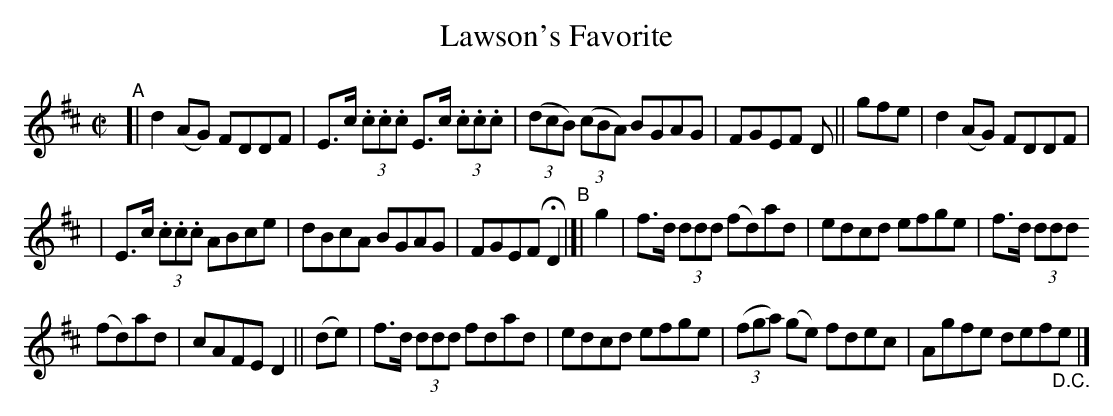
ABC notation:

X:1
T: Lawson's Favorite
M: C|
L: 1/8
K: D
"^A"[| d2(AG) FDDF | E>c (3.c.c.c E>c (3.c.c.c | (3(dcB) (3(cBA) BGAG | FGEF D || gfe | d2(AG) FDDF |
| E>c (3.c.c.c ABce | dBcA BGAG | FGEF HD2 "^B"|[| g2 | f>d (3ddd (fd)ad | edcd efge | f>d (3ddd
(fd)ad | cAFE D2 || (de) | f>d (3ddd fdad | edcd efge | (3(fga) (ge) fdec | Agfe def"_D.C."e |]
